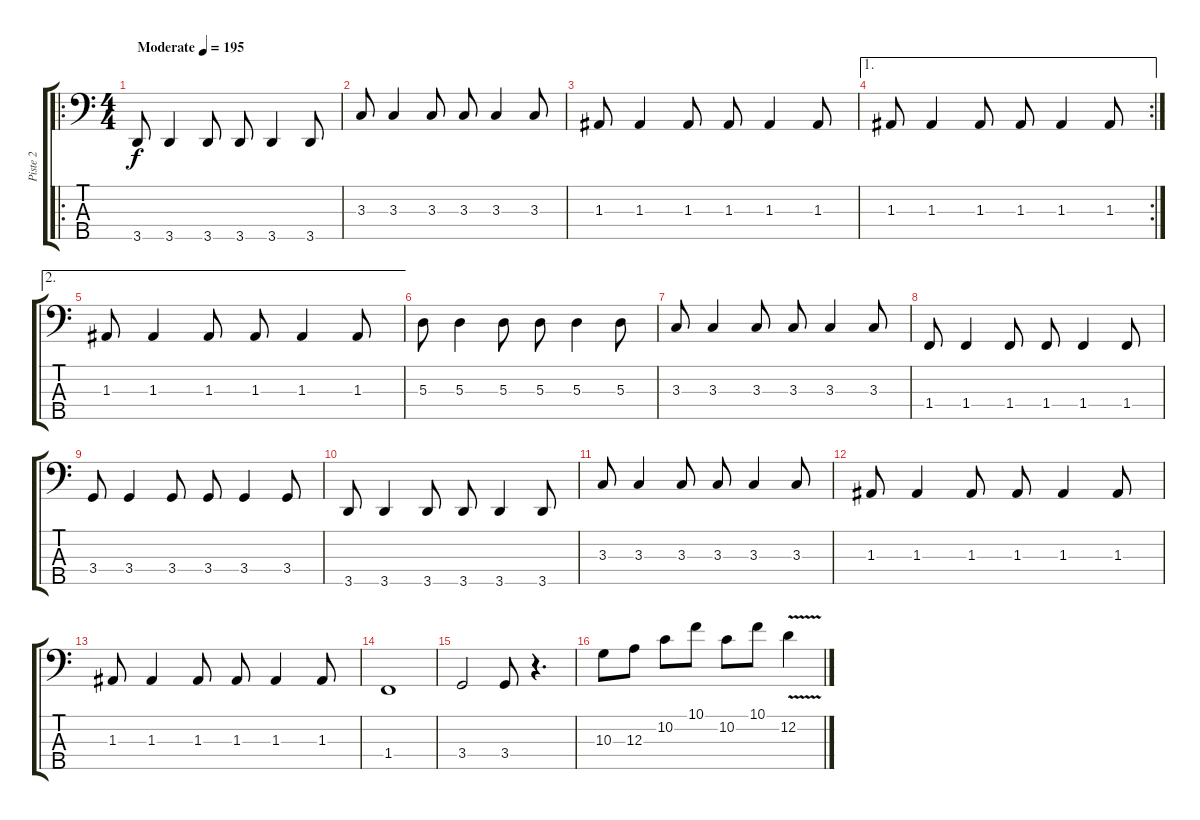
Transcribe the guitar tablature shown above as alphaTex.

\track ("Piste 2" "Piste 2") {instrument electricbassfinger}
\staff {score tabs}
\tuning (G2 D2 A1 E1 B0) {hide}
\ro
\ts (4 4)
\tempo (195 "Moderate")
\clef f4
\ks c
3.5.8{dy f instrument electricbassfinger} 3.5.4 3.5.8 3.5.8 3.5.4 3.5.8 |
3.3.8 3.3.4 3.3.8 3.3.8 3.3.4 3.3.8 |
1.3.8 1.3.4 1.3.8 1.3.8 1.3.4 1.3.8 |
\ae 1
\rc 2
1.3.8 1.3.4 1.3.8 1.3.8 1.3.4 1.3.8 |
\ae 2
1.3.8 1.3.4 1.3.8 1.3.8 1.3.4 1.3.8 |
5.3.8 5.3.4 5.3.8 5.3.8 5.3.4 5.3.8 |
3.3.8 3.3.4 3.3.8 3.3.8 3.3.4 3.3.8 |
1.4.8 1.4.4 1.4.8 1.4.8 1.4.4 1.4.8 |
3.4.8 3.4.4 3.4.8 3.4.8 3.4.4 3.4.8 |
3.5.8 3.5.4 3.5.8 3.5.8 3.5.4 3.5.8 |
3.3.8 3.3.4 3.3.8 3.3.8 3.3.4 3.3.8 |
1.3.8 1.3.4 1.3.8 1.3.8 1.3.4 1.3.8 |
1.3.8 1.3.4 1.3.8 1.3.8 1.3.4 1.3.8 |
1.4.1 |
3.4.2 3.4.8 r.4{d} |
10.3.8 12.3.8 10.2.8 10.1.8 10.2.8 10.1.8 12.2{v}.4
